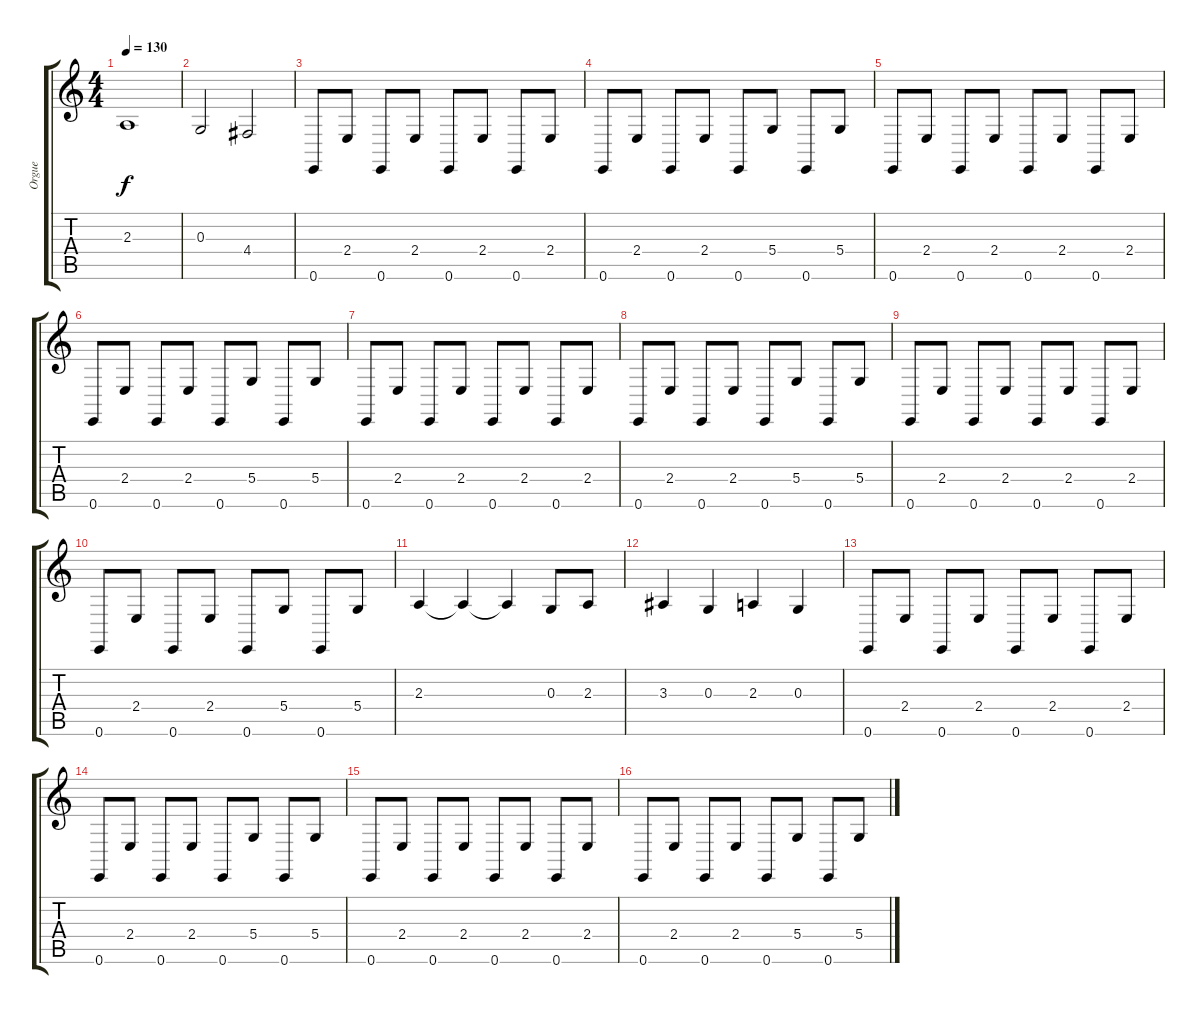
\track ("Orgue" "Orgue") {instrument drawbarorgan}
\staff {score tabs}
\tuning (E4 B3 G3 D3 A2 E2) {hide}
\ts (4 4)
\tempo 130
\clef g2
\ks c
2.3.1{dy f} |
0.3.2 4.4.2 |
0.6.8 2.4.8 0.6.8 2.4.8 0.6.8 2.4.8 0.6.8 2.4.8 |
0.6.8 2.4.8 0.6.8 2.4.8 0.6.8 5.4.8 0.6.8 5.4.8 |
0.6.8 2.4.8 0.6.8 2.4.8 0.6.8 2.4.8 0.6.8 2.4.8 |
0.6.8 2.4.8 0.6.8 2.4.8 0.6.8 5.4.8 0.6.8 5.4.8 |
0.6.8 2.4.8 0.6.8 2.4.8 0.6.8 2.4.8 0.6.8 2.4.8 |
0.6.8 2.4.8 0.6.8 2.4.8 0.6.8 5.4.8 0.6.8 5.4.8 |
0.6.8 2.4.8 0.6.8 2.4.8 0.6.8 2.4.8 0.6.8 2.4.8 |
0.6.8 2.4.8 0.6.8 2.4.8 0.6.8 5.4.8 0.6.8 5.4.8 |
2.3.4 2.3{t}.4 2.3{t}.4 0.3.8 2.3.8 |
3.3.4 0.3.4 2.3.4 0.3.4 |
0.6.8 2.4.8 0.6.8 2.4.8 0.6.8 2.4.8 0.6.8 2.4.8 |
0.6.8 2.4.8 0.6.8 2.4.8 0.6.8 5.4.8 0.6.8 5.4.8 |
0.6.8 2.4.8 0.6.8 2.4.8 0.6.8 2.4.8 0.6.8 2.4.8 |
0.6.8 2.4.8 0.6.8 2.4.8 0.6.8 5.4.8 0.6.8 5.4.8
